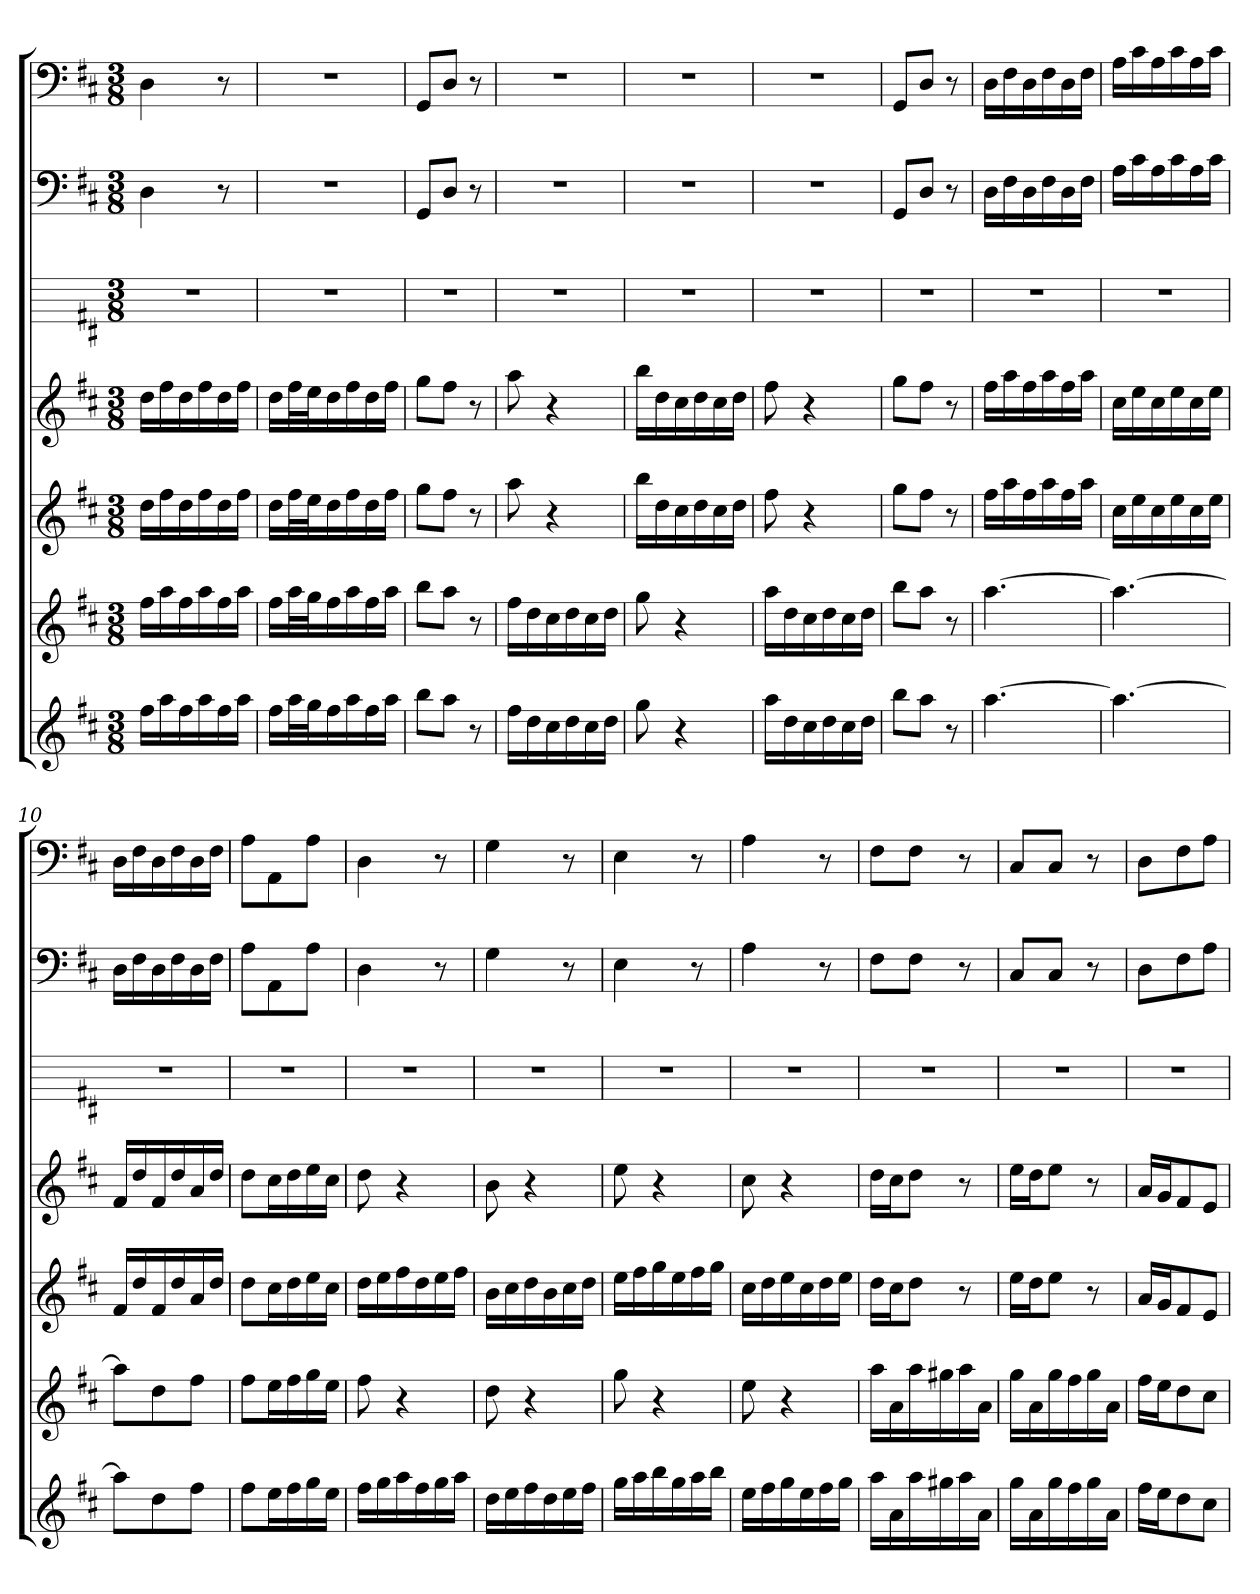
**kern	**kern	**kern	**kern	**kern	**kern	**kern
*part7	*part6	*part5	*part4	*part3	*part2	*part1
*staff7	*staff6	*staff5	*staff4	*staff3	*staff2	*staff1
*k[f#c#]	*k[f#c#]	*k[f#c#]	*k[f#c#]	*k[f#c#]	*k[f#c#]	*k[f#c#]
*D:	*D:	*D:	*D:	*D:	*D:	*D:
*M3/8	*M3/8	*M3/8	*M3/8	*M3/8	*M3/8	*M3/8
=1	=1	=1	=1	=1	=1	=1
16ff#LL	16ff#LL	16ddLL	16ddLL	4.r	4D	4D
16aa	16aa	16ff#	16ff#	.	.	.
16ff#	16ff#	16dd	16dd	.	.	.
16aa	16aa	16ff#	16ff#	.	.	.
16ff#	16ff#	16dd	16dd	.	8r	8r
16aaJJ	16aaJJ	16ff#JJ	16ff#JJ	.	.	.
=2	=2	=2	=2	=2	=2	=2
16ff#LL	16ff#LL	16ddLL	16ddLL	4.r	4.r	4.r
32aaL	32aaL	32ff#L	32ff#L	.	.	.
32ggJ	32ggJ	32eeJ	32eeJ	.	.	.
16ff#	16ff#	16dd	16dd	.	.	.
16aa	16aa	16ff#	16ff#	.	.	.
16ff#	16ff#	16dd	16dd	.	.	.
16aaJJ	16aaJJ	16ff#JJ	16ff#JJ	.	.	.
=3	=3	=3	=3	=3	=3	=3
8bbL	8bbL	8ggL	8ggL	4.r	8GGL	8GGL
8aaJ	8aaJ	8ff#J	8ff#J	.	8DJ	8DJ
8r	8r	8r	8r	.	8r	8r
=4	=4	=4	=4	=4	=4	=4
16ff#LL	16ff#LL	8aa	8aa	4.r	4.r	4.r
16dd	16dd	.	.	.	.	.
16cc#	16cc#	4r	4r	.	.	.
16dd	16dd	.	.	.	.	.
16cc#	16cc#	.	.	.	.	.
16ddJJ	16ddJJ	.	.	.	.	.
=5	=5	=5	=5	=5	=5	=5
8gg	8gg	16bbLL	16bbLL	4.r	4.r	4.r
.	.	16dd	16dd	.	.	.
4r	4r	16cc#	16cc#	.	.	.
.	.	16dd	16dd	.	.	.
.	.	16cc#	16cc#	.	.	.
.	.	16ddJJ	16ddJJ	.	.	.
=6	=6	=6	=6	=6	=6	=6
16aaLL	16aaLL	8ff#	8ff#	4.r	4.r	4.r
16dd	16dd	.	.	.	.	.
16cc#	16cc#	4r	4r	.	.	.
16dd	16dd	.	.	.	.	.
16cc#	16cc#	.	.	.	.	.
16ddJJ	16ddJJ	.	.	.	.	.
=7	=7	=7	=7	=7	=7	=7
8bbL	8bbL	8ggL	8ggL	4.r	8GGL	8GGL
8aaJ	8aaJ	8ff#J	8ff#J	.	8DJ	8DJ
8r	8r	8r	8r	.	8r	8r
=8	=8	=8	=8	=8	=8	=8
[4.aa	[4.aa	16ff#LL	16ff#LL	4.r	16DLL	16DLL
.	.	16aa	16aa	.	16F#	16F#
.	.	16ff#	16ff#	.	16D	16D
.	.	16aa	16aa	.	16F#	16F#
.	.	16ff#	16ff#	.	16D	16D
.	.	16aaJJ	16aaJJ	.	16F#JJ	16F#JJ
=9	=9	=9	=9	=9	=9	=9
4.aa_	4.aa_	16cc#LL	16cc#LL	4.r	16ALL	16ALL
.	.	16ee	16ee	.	16c#	16c#
.	.	16cc#	16cc#	.	16A	16A
.	.	16ee	16ee	.	16c#	16c#
.	.	16cc#	16cc#	.	16A	16A
.	.	16eeJJ	16eeJJ	.	16c#JJ	16c#JJ
=10	=10	=10	=10	=10	=10	=10
8aaL]	8aaL]	16f#LL	16f#LL	4.r	16DLL	16DLL
.	.	16dd	16dd	.	16F#	16F#
8dd	8dd	16f#	16f#	.	16D	16D
.	.	16dd	16dd	.	16F#	16F#
8ff#J	8ff#J	16a	16a	.	16D	16D
.	.	16ddJJ	16ddJJ	.	16F#JJ	16F#JJ
=11	=11	=11	=11	=11	=11	=11
8ff#L	8ff#L	8ddL	8ddL	4.r	8AL	8AL
16eeL	16eeL	16cc#L	16cc#L	.	8AA	8AA
16ff#	16ff#	16dd	16dd	.	.	.
16gg	16gg	16ee	16ee	.	8AJ	8AJ
16eeJJ	16eeJJ	16cc#JJ	16cc#JJ	.	.	.
=12	=12	=12	=12	=12	=12	=12
16ff#LL	8ff#	16ddLL	8dd	4.r	4D	4D
16gg	.	16ee	.	.	.	.
16aa	4r	16ff#	4r	.	.	.
16ff#	.	16dd	.	.	.	.
16gg	.	16ee	.	.	8r	8r
16aaJJ	.	16ff#JJ	.	.	.	.
=13	=13	=13	=13	=13	=13	=13
16ddLL	8dd	16bLL	8b	4.r	4G	4G
16ee	.	16cc#	.	.	.	.
16ff#	4r	16dd	4r	.	.	.
16dd	.	16b	.	.	.	.
16ee	.	16cc#	.	.	8r	8r
16ff#JJ	.	16ddJJ	.	.	.	.
=14	=14	=14	=14	=14	=14	=14
16ggLL	8gg	16eeLL	8ee	4.r	4E	4E
16aa	.	16ff#	.	.	.	.
16bb	4r	16gg	4r	.	.	.
16gg	.	16ee	.	.	.	.
16aa	.	16ff#	.	.	8r	8r
16bbJJ	.	16ggJJ	.	.	.	.
=15	=15	=15	=15	=15	=15	=15
16eeLL	8ee	16cc#LL	8cc#	4.r	4A	4A
16ff#	.	16dd	.	.	.	.
16gg	4r	16ee	4r	.	.	.
16ee	.	16cc#	.	.	.	.
16ff#	.	16dd	.	.	8r	8r
16ggJJ	.	16eeJJ	.	.	.	.
=16	=16	=16	=16	=16	=16	=16
16aaLL	16aaLL	16ddLL	16ddLL	4.r	8F#L	8F#L
16a	16a	16cc#J	16cc#J	.	.	.
16aa	16aa	8ddJ	8ddJ	.	8F#J	8F#J
16gg#X	16gg#X	.	.	.	.	.
16aa	16aa	8r	8r	.	8r	8r
16aJJ	16aJJ	.	.	.	.	.
=17	=17	=17	=17	=17	=17	=17
16ggLL	16ggLL	16eeLL	16eeLL	4.r	8C#L	8C#L
16a	16a	16ddJ	16ddJ	.	.	.
16gg	16gg	8eeJ	8eeJ	.	8C#J	8C#J
16ff#	16ff#	.	.	.	.	.
16gg	16gg	8r	8r	.	8r	8r
16aJJ	16aJJ	.	.	.	.	.
=18	=18	=18	=18	=18	=18	=18
16ff#LL	16ff#LL	16aLL	16aLL	4.r	8DL	8DL
16eeJ	16eeJ	16gJ	16gJ	.	.	.
8dd	8dd	8f#	8f#	.	8F#	8F#
8cc#J	8cc#J	8eJ	8eJ	.	8AJ	8AJ
=	=	=	=	=	=	=
*-	*-	*-	*-	*-	*-	*-
